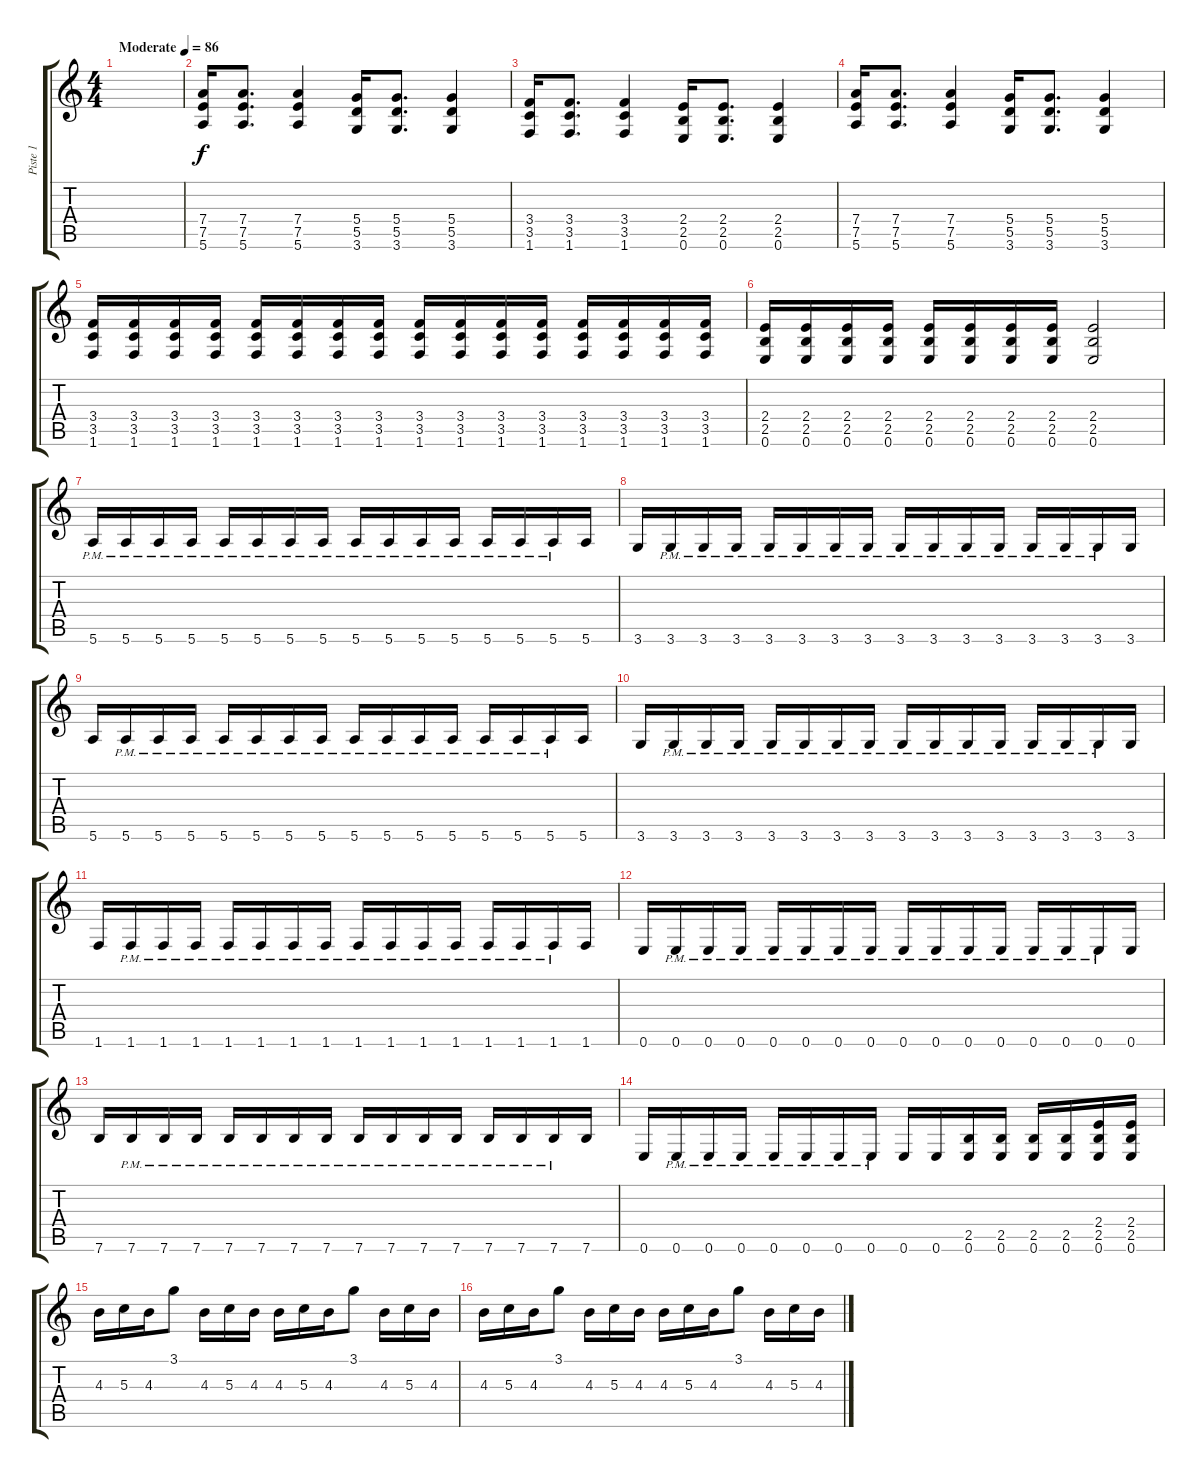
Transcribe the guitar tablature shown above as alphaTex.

\track ("Piste 1" "Piste 1") {instrument electricguitarclean}
\staff {score tabs}
\tuning (E4 B3 G3 D3 A2 E2) {hide}
\ts (4 4)
\tempo (86 "Moderate")
\clef g2
\ks c
|
(7.4 7.5 5.6).16 (7.4 7.5 5.6).8{d} (7.4 7.5 5.6).4 (5.4 5.5 3.6).16 (5.4 5.5 3.6).8{d} (5.4 5.5 3.6).4 |
(3.4 3.5 1.6).16 (3.4 3.5 1.6).8{d} (3.4 3.5 1.6).4 (2.4 2.5 0.6).16 (2.4 2.5 0.6).8{d} (2.4 2.5 0.6).4 |
(7.4 7.5 5.6).16 (7.4 7.5 5.6).8{d} (7.4 7.5 5.6).4 (5.4 5.5 3.6).16 (5.4 5.5 3.6).8{d} (5.4 5.5 3.6).4 |
(3.4 3.5 1.6).16 (3.4 3.5 1.6).16 (3.4 3.5 1.6).16 (3.4 3.5 1.6).16 (3.4 3.5 1.6).16 (3.4 3.5 1.6).16 (3.4 3.5 1.6).16 (3.4 3.5 1.6).16 (3.4 3.5 1.6).16 (3.4 3.5 1.6).16 (3.4 3.5 1.6).16 (3.4 3.5 1.6).16 (3.4 3.5 1.6).16 (3.4 3.5 1.6).16 (3.4 3.5 1.6).16 (3.4 3.5 1.6).16 |
(2.4 2.5 0.6).16 (2.4 2.5 0.6).16 (2.4 2.5 0.6).16 (2.4 2.5 0.6).16 (2.4 2.5 0.6).16 (2.4 2.5 0.6).16 (2.4 2.5 0.6).16 (2.4 2.5 0.6).16 (2.4 2.5 0.6).2 |
5.6{pm}.16 5.6{pm}.16 5.6{pm}.16 5.6{pm}.16 5.6{pm}.16 5.6{pm}.16 5.6{pm}.16 5.6{pm}.16 5.6{pm}.16 5.6{pm}.16 5.6{pm}.16 5.6{pm}.16 5.6{pm}.16 5.6{pm}.16 5.6{pm}.16 5.6.16 |
3.6.16 3.6{pm}.16 3.6{pm}.16 3.6{pm}.16 3.6{pm}.16 3.6{pm}.16 3.6{pm}.16 3.6{pm}.16 3.6{pm}.16 3.6{pm}.16 3.6{pm}.16 3.6{pm}.16 3.6{pm}.16 3.6{pm}.16 3.6{pm}.16 3.6.16 |
5.6.16 5.6{pm}.16 5.6{pm}.16 5.6{pm}.16 5.6{pm}.16 5.6{pm}.16 5.6{pm}.16 5.6{pm}.16 5.6{pm}.16 5.6{pm}.16 5.6{pm}.16 5.6{pm}.16 5.6{pm}.16 5.6{pm}.16 5.6{pm}.16 5.6.16 |
3.6.16 3.6{pm}.16 3.6{pm}.16 3.6{pm}.16 3.6{pm}.16 3.6{pm}.16 3.6{pm}.16 3.6{pm}.16 3.6{pm}.16 3.6{pm}.16 3.6{pm}.16 3.6{pm}.16 3.6{pm}.16 3.6{pm}.16 3.6{pm}.16 3.6.16 |
1.6.16 1.6{pm}.16 1.6{pm}.16 1.6{pm}.16 1.6{pm}.16 1.6{pm}.16 1.6{pm}.16 1.6{pm}.16 1.6{pm}.16 1.6{pm}.16 1.6{pm}.16 1.6{pm}.16 1.6{pm}.16 1.6{pm}.16 1.6{pm}.16 1.6.16 |
0.6.16 0.6{pm}.16 0.6{pm}.16 0.6{pm}.16 0.6{pm}.16 0.6{pm}.16 0.6{pm}.16 0.6{pm}.16 0.6{pm}.16 0.6{pm}.16 0.6{pm}.16 0.6{pm}.16 0.6{pm}.16 0.6{pm}.16 0.6{pm}.16 0.6.16 |
7.6.16 7.6{pm}.16 7.6{pm}.16 7.6{pm}.16 7.6{pm}.16 7.6{pm}.16 7.6{pm}.16 7.6{pm}.16 7.6{pm}.16 7.6{pm}.16 7.6{pm}.16 7.6{pm}.16 7.6{pm}.16 7.6{pm}.16 7.6{pm}.16 7.6.16 |
0.6.16 0.6{pm}.16 0.6{pm}.16 0.6{pm}.16 0.6{pm}.16 0.6{pm}.16 0.6{pm}.16 0.6{pm}.16 0.6.16 0.6.16 (2.5 0.6).16 (2.5 0.6).16 (2.5 0.6).16 (2.5 0.6).16 (2.4 2.5 0.6).16 (2.4 2.5 0.6).16 |
4.3.16{volume 7} 5.3.16 4.3.16 3.1.8 4.3.16 5.3.16 4.3.16 4.3.16 5.3.16 4.3.16 3.1.8 4.3.16 5.3.16 4.3.16 |
4.3.16 5.3.16 4.3.16 3.1.8 4.3.16 5.3.16 4.3.16 4.3.16 5.3.16 4.3.16 3.1.8 4.3.16 5.3.16 4.3.16
